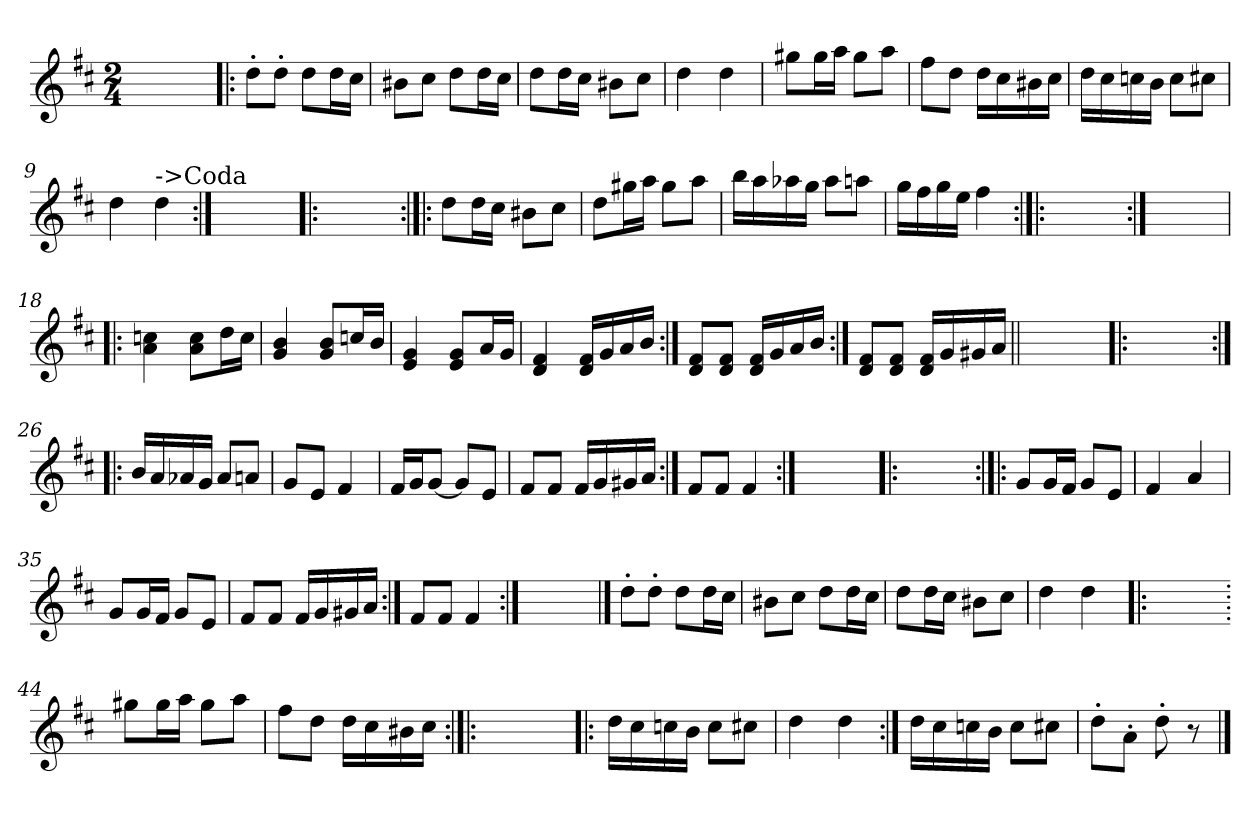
**kern
*part1
*staff1
*clefG2
*k[f#c#]
*D:
*M2/4
=1
2ryy
=2!|:
8dd'\L
8dd'\J
8dd\L
16dd\L
16cc#\JJ
=3
8b#X\L
8cc#\J
8dd\L
16dd\L
16cc#\JJ
=4
8dd\L
16dd\L
16cc#\JJ
8b#X\L
8cc#\J
=5
4dd\
4dd\
=6
8gg#X\L
16gg#\L
16aa\JJ
8gg#\L
8aa\J
=7
8ff#\L
8dd\J
16dd\LL
16cc#\
16b#X\
16cc#\JJ
=8
16dd\LL
16cc#\
16ccn\
16b\JJ
8cc\L
8cc#X\J
=9
4dd\
!LO:TX:a:t=->Coda
4dd\
!!LO:LB:g=z
=10:|!
2ryy
=11!|:
2ryy
=12:|!|:
8dd\L
16dd\L
16cc#\JJ
8b#X\L
8cc#\J
=13
8dd\L
16gg#X\L
16aa\JJ
8gg#\L
8aa\J
=14
16bb\LL
16aa\
16aa-X\
16gg\JJ
8aa-\L
8aan\J
=15
16gg\LL
16ff#\
16gg\
16ee\JJ
4ff#\
=16:|!|:
2ryy
=17:|!
2ryy
=18!|:
4a\ 4ccn\
8a\ 8cc\L
16dd\L
16cc\JJ
!!LO:LB:g=z
=19
4g/ 4b/
8g/ 8b/L
16ccn/L
16b/JJ
=20
4e/ 4g/
8e/ 8g/L
16a/L
16g/JJ
=21
4d/ 4f#/
16d/ 16f#/LL
16g/
16a/
16b/JJ
=22:|!
8d/ 8f#/L
8d/ 8f#/J
16d/ 16f#/LL
16g/
16a/
16b/JJ
=23:|!
8d/ 8f#/L
8d/ 8f#/J
16d/ 16f#/LL
16g/
16g#X/
16a/JJ
=24||
2ryy
=25!|:
2ryy
=26:|!|:
16b/LL
16a/
16a-X/
16g/JJ
8a-/L
8an/J
=27
8g/L
8e/J
4f#/
!!LO:LB:g=z
=28
16f#/LL
16g/J
[8g/J
8g/L]
8e/J
=29
8f#/L
8f#/J
16f#/LL
16g/
16g#X/
16a/JJ
=30:|!
8f#/L
8f#/J
4f#/
=31:|!
2ryy
=32!|:
2ryy
=33:|!|:
8g/L
16g/L
16f#/JJ
8g/L
8e/J
=34
4f#/
4a/
=35
8g/L
16g/L
16f#/JJ
8g/L
8e/J
=36
8f#/L
8f#/J
16f#/LL
16g/
16g#X/
16a/JJ
!!LO:LB:g=z
=37:|!
8f#/L
8f#/J
4f#/
=38:|!
2ryy
==39
8dd'\L
8dd'\J
8dd\L
16dd\L
16cc#\JJ
=40
8b#X\L
8cc#\J
8dd\L
16dd\L
16cc#\JJ
=41
8dd\L
16dd\L
16cc#\JJ
8b#X\L
8cc#\J
=42
4dd\
4dd\
=43!|:
2ryy
=44.
8gg#X\L
16gg#\L
16aa\JJ
8gg#\L
8aa\J
=45
8ff#\L
8dd\J
16dd\LL
16cc#\
16b#X\
16cc#\JJ
=46:|!|:
2ryy
!!LO:LB:g=z
=47!|:
16dd\LL
16cc#\
16ccn\
16b\JJ
8cc\L
8cc#X\J
=48
4dd\
4dd\
=49:|!
16dd\LL
16cc#\
16ccn\
16b\JJ
8cc\L
8cc#X\J
=50
8dd'\L
8a'\J
8dd'\
8r
==
*-
